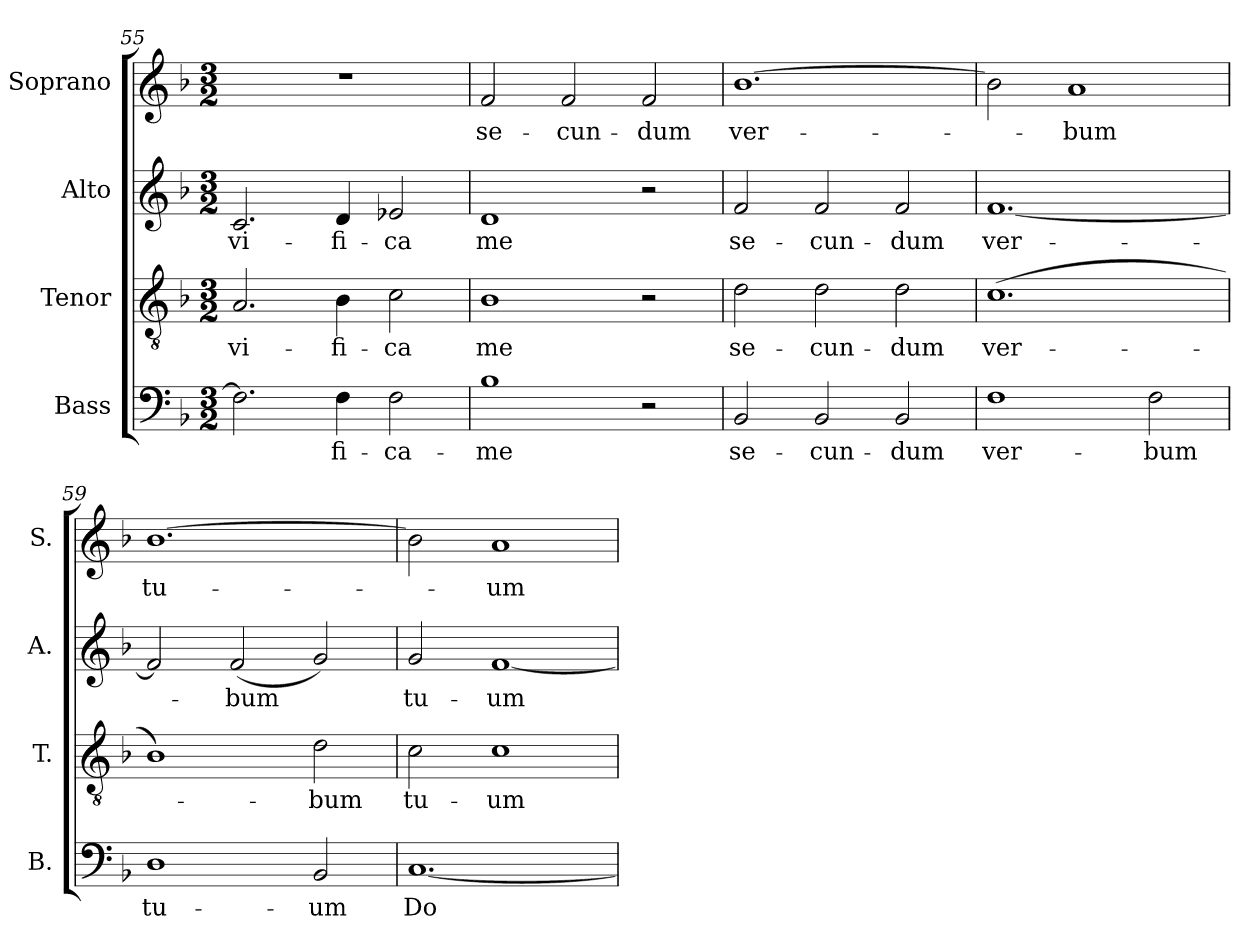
**kern	**text	**kern	**text	**kern	**text	**kern	**text
*part4	*part4	*part3	*part3	*part2	*part2	*part1	*part1
*staff4	*staff4	*staff3	*staff3	*staff2	*staff2	*staff1	*staff1
*I"Bass	*	*I"Tenor	*	*I"Alto	*	*I"Soprano	*
*I'B.	*	*I'T.	*	*I'A.	*	*I'S.	*
*clefF4	*	*clefGv2	*	*clefG2	*	*clefG2	*
*	*	*ITrd7c12	*	*	*	*	*
*k[b-]	*	*k[b-]	*	*k[b-]	*	*k[b-]	*
*F:	*	*F:	*	*F:	*	*F:	*
*M3/2	*	*M3/2	*	*M3/2	*	*M3/2	*
=55	=55	=55	=55	=55	=55	=55	=55
!	!	!	!LO:LY:b:color=#000000	!	!	!	!
!	!	!	!	!	!LO:LY:b:color=#000000	!LO:N:vis=1	!
2.Fi\]	.	2.AAi/	-vi-	2.ci/	-vi-	1.r	.
!	!LO:LY:b:color=#000000	!	!	!	!	!	!
!	!	!	!LO:LY:b:color=#000000	!	!	!	!
!	!	!	!	!	!LO:LY:b:color=#000000	!	!
4Fi\	-fi-	4BB-i\	-fi-	4di/	-fi-	.	.
!	!LO:LY:b:color=#000000	!	!	!	!	!	!
!	!	!	!LO:LY:b:color=#000000	!	!	!	!
!	!	!	!	!	!LO:LY:b:color=#000000	!	!
2Fi\	-ca-	2Ci\	-ca	2e-Xi/	-ca	.	.
=56	=56	=56	=56	=56	=56	=56	=56
!	!LO:LY:b:color=#000000	!	!	!	!	!	!
!	!	!	!LO:LY:b:color=#000000	!	!	!	!
!	!	!	!	!	!LO:LY:b:color=#000000	!	!
!	!	!	!	!	!	!	!LO:LY:b:color=#000000
1B-i	-me	1BB-i	me	1di	me	2fi/	se-
!	!	!	!	!	!	!	!LO:LY:b:color=#000000
.	.	.	.	.	.	2fi/	-cun-
!	!	!	!	!	!	!	!LO:LY:b:color=#000000
2r	.	2r	.	2r	.	2fi/	-dum
=57	=57	=57	=57	=57	=57	=57	=57
!	!LO:LY:b:color=#000000	!	!	!	!	!	!
!	!	!	!LO:LY:b:color=#000000	!	!	!	!
!	!	!	!	!	!LO:LY:b:color=#000000	!	!
!	!	!	!	!	!	!	!LO:LY:b:color=#000000
2BB-i/	se-	2Di\	se-	2fi/	se-	[1.b-i	ver-
!	!LO:LY:b:color=#000000	!	!	!	!	!	!
!	!	!	!LO:LY:b:color=#000000	!	!	!	!
!	!	!	!	!	!LO:LY:b:color=#000000	!	!
2BB-i/	-cun-	2Di\	-cun-	2fi/	-cun-	.	.
!	!LO:LY:b:color=#000000	!	!	!	!	!	!
!	!	!	!LO:LY:b:color=#000000	!	!	!	!
!	!	!	!	!	!LO:LY:b:color=#000000	!	!
2BB-i/	-dum	2Di\	-dum	2fi/	-dum	.	.
=58	=58	=58	=58	=58	=58	=58	=58
!	!LO:LY:b:color=#000000	!	!	!	!	!	!
!	!	!	!LO:LY:b:color=#000000	!	!	!	!
!	!	!	!	!	!LO:LY:b:color=#000000	!	!
1Fi	ver-	(1.Ci	ver-	[1.fi	ver-	2b-i\]	.
!	!	!	!	!	!	!	!LO:LY:b:color=#000000
.	.	.	.	.	.	1ai	-bum
!	!LO:LY:b:color=#000000	!	!	!	!	!	!
2Fi\	-bum	.	.	.	.	.	.
!!LO:LB:g=z
=59	=59	=59	=59	=59	=59	=59	=59
!	!LO:LY:b:color=#000000	!	!	!	!	!	!
!	!	!	!	!	!	!	!LO:LY:b:color=#000000
1Di	tu-	1BB-i)	.	2fi/]	.	[1.b-i	tu-
!	!	!	!	!	!LO:LY:b:color=#000000	!	!
.	.	.	.	(2fi/	-bum	.	.
!	!LO:LY:b:color=#000000	!	!	!	!	!	!
!	!	!	!LO:LY:b:color=#000000	!	!	!	!
2BB-i/	-um	2Di\	-bum	2gi/)	.	.	.
=60	=60	=60	=60	=60	=60	=60	=60
!	!LO:LY:b:color=#000000	!	!	!	!	!	!
!	!	!	!LO:LY:b:color=#000000	!	!	!	!
!	!	!	!	!	!LO:LY:b:color=#000000	!	!
[1.Ci	Do-	2Ci\	tu-	2gi/	tu-	2b-i\]	.
!	!	!	!LO:LY:b:color=#000000	!	!	!	!
!	!	!	!	!	!LO:LY:b:color=#000000	!	!
!	!	!	!	!	!	!	!LO:LY:b:color=#000000
.	.	1Ci	-um	[1fi	-um	1ai	-um
=	=	=	=	=	=	=	=
*-	*-	*-	*-	*-	*-	*-	*-
